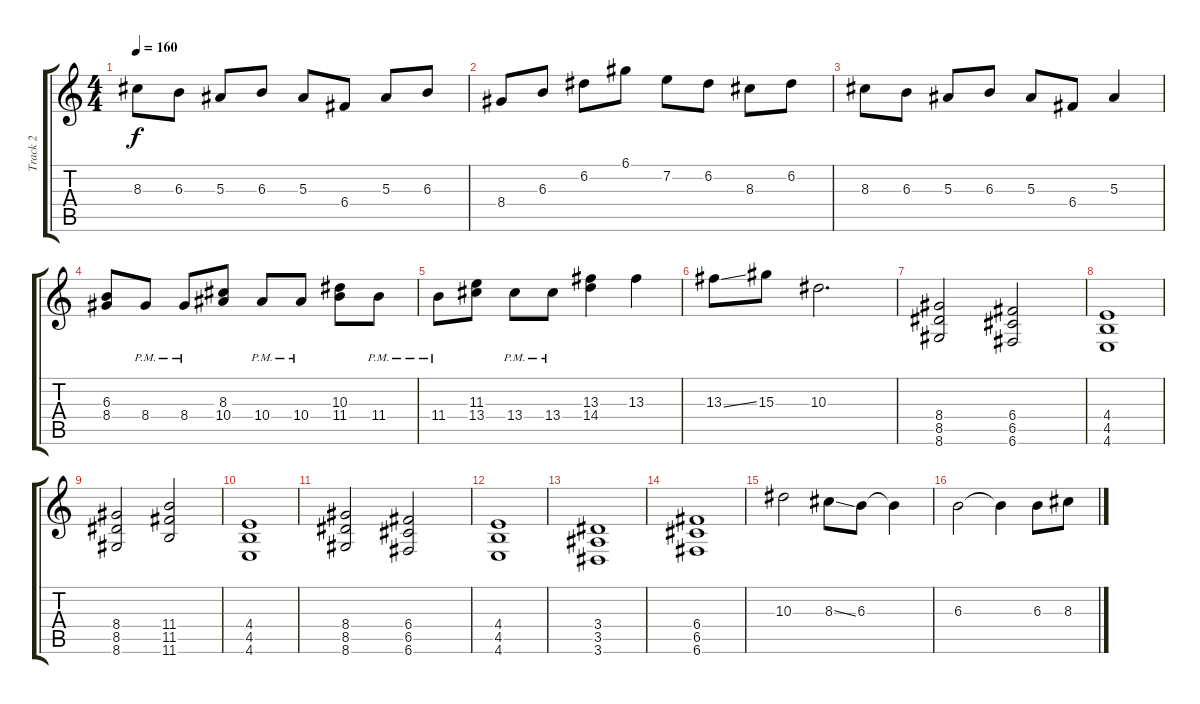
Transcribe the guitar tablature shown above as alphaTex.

\track ("Track 2" "Track 2") {instrument distortionguitar}
\staff {score tabs}
\tuning (D4 A3 F3 C3 G2 C2) {hide}
\ts (4 4)
\tempo 160
\clef g2
\ks c
8.3.8{dy f} 6.3.8 5.3.8 6.3.8 5.3.8 6.4.8 5.3.8 6.3.8 |
8.4.8 6.3.8 6.2.8 6.1.8 7.2.8 6.2.8 8.3.8 6.2.8 |
8.3.8 6.3.8 5.3.8 6.3.8 5.3.8 6.4.8 5.3.4 |
(6.3 8.4).8 8.4{pm}.8 8.4{pm}.8 (8.3 10.4).8 10.4{pm}.8 10.4{pm}.8 (10.3 11.4).8 11.4{pm}.8 |
11.4{pm}.8 (11.3 13.4).8 13.4{pm}.8 13.4{pm}.8 (13.3 14.4).4 13.3.4 |
13.3{ss}.8 15.3.8 10.3.2{d} |
(8.4 8.5 8.6).2 (6.4 6.5 6.6).2 |
(4.4 4.5 4.6).1 |
(8.4 8.5 8.6).2 (11.4 11.5 11.6).2 |
(4.4 4.5 4.6).1 |
(8.4 8.5 8.6).2 (6.4 6.5 6.6).2 |
(4.4 4.5 4.6).1 |
(3.4 3.5 3.6).1 |
(6.4 6.5 6.6).1 |
10.3.2 8.3{ss}.8 6.3.8 6.3{t}.4 |
6.3.2 6.3{t}.4 6.3.8 8.3.8
